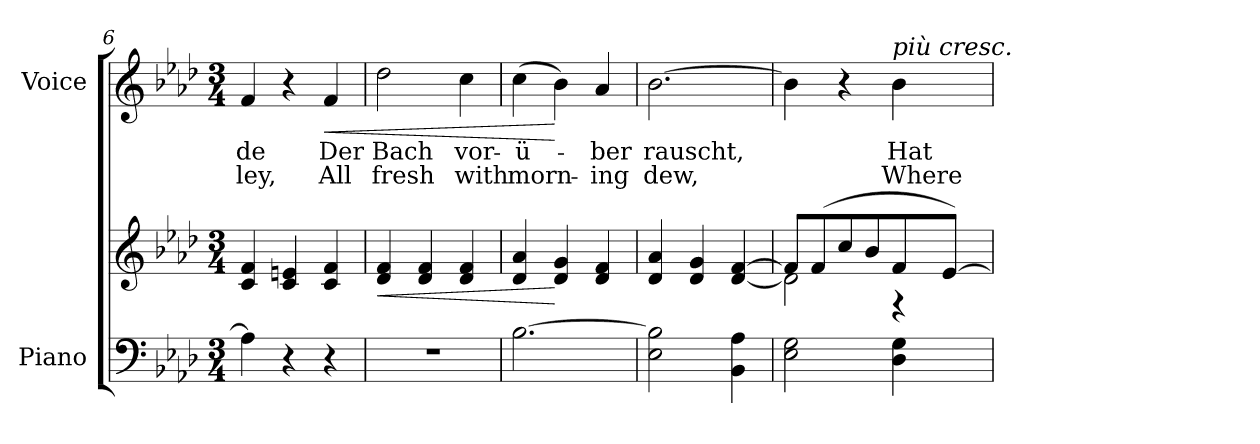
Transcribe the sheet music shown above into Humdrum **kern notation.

**kern	**kern	**dynam	**kern	**text	**text	**dynam
*part2	*part2	*part2	*part1	*part1	*part1	*part1
*staff3	*staff2	*staff2/3	*staff1	*staff1	*staff1	*staff1
*I"Piano	*	*	*I"Voice	*	*	*
*I'Pno	*	*	*	*	*	*
*clefF4	*clefG2	*	*clefG2	*	*	*
*k[b-e-a-d-]	*k[b-e-a-d-]	*	*k[b-e-a-d-]	*	*	*
*M3/4	*M3/4	*	*M3/4	*	*	*
=6	=6	=6	=6	=6	=6	=6
4A-\]	4c/ 4f/	.	4f/	-de	-ley,	.
4r	4c/ 4en/	.	4r	.	.	.
!	!	!	!	!	!	!LO:HP:b
4r	4c/ 4f/	.	4f/	Der	All	<
=7	=7	=7	=7	=7	=7	=7
!	!	!LO:HP:b	!	!	!	!
2.r	4d-/ 4f/	<	2dd-\	Bach	fresh	.
.	4d-/ 4f/	.	.	.	.	.
.	4d-/ 4f/	.	4cc\	vor-	with	.
=8	=8	=8	=8	=8	=8	=8
[2.B-\	4d-/ 4a-/	.	(4cc\	-ü-	morn-	.
.	4d-/ 4g/	[	4b-\)	.	.	[
.	4d-/ 4f/	.	4a-/	-ber	-ing	.
=9	=9	=9	=9	=9	=9	=9
2E-\ 2B-\]	4d-/ 4a-/	.	[2.b-\	rauscht,	dew,	.
.	4d-/ 4g/	.	.	.	.	.
4BB-\ 4A-\	[<4d-/ [4f/	.	.	.	.	.
=10	=10	=10	=10	=10	=10	=10
*	*^	*	*	*	*	*
2E-\ 2G\	8f/L]	2d-\]	.	4b-\]	.	.	.
.	(>8f/	.	.	.	.	.	.
.	8cc/	.	.	4r	.	.	.
.	8b-/	.	.	.	.	.	.
!	!	!	!	!LO:TX:a:i:t=più cresc.	!	!	!
4D-\ 4G\	8f/	4r	.	4b-\	Hat	Where	.
.	[<8e-/J)	.	.	.	.	.	.
*	*v	*v	*	*	*	*	*
=	=	=	=	=	=	=
*-	*-	*-	*-	*-	*-	*-
